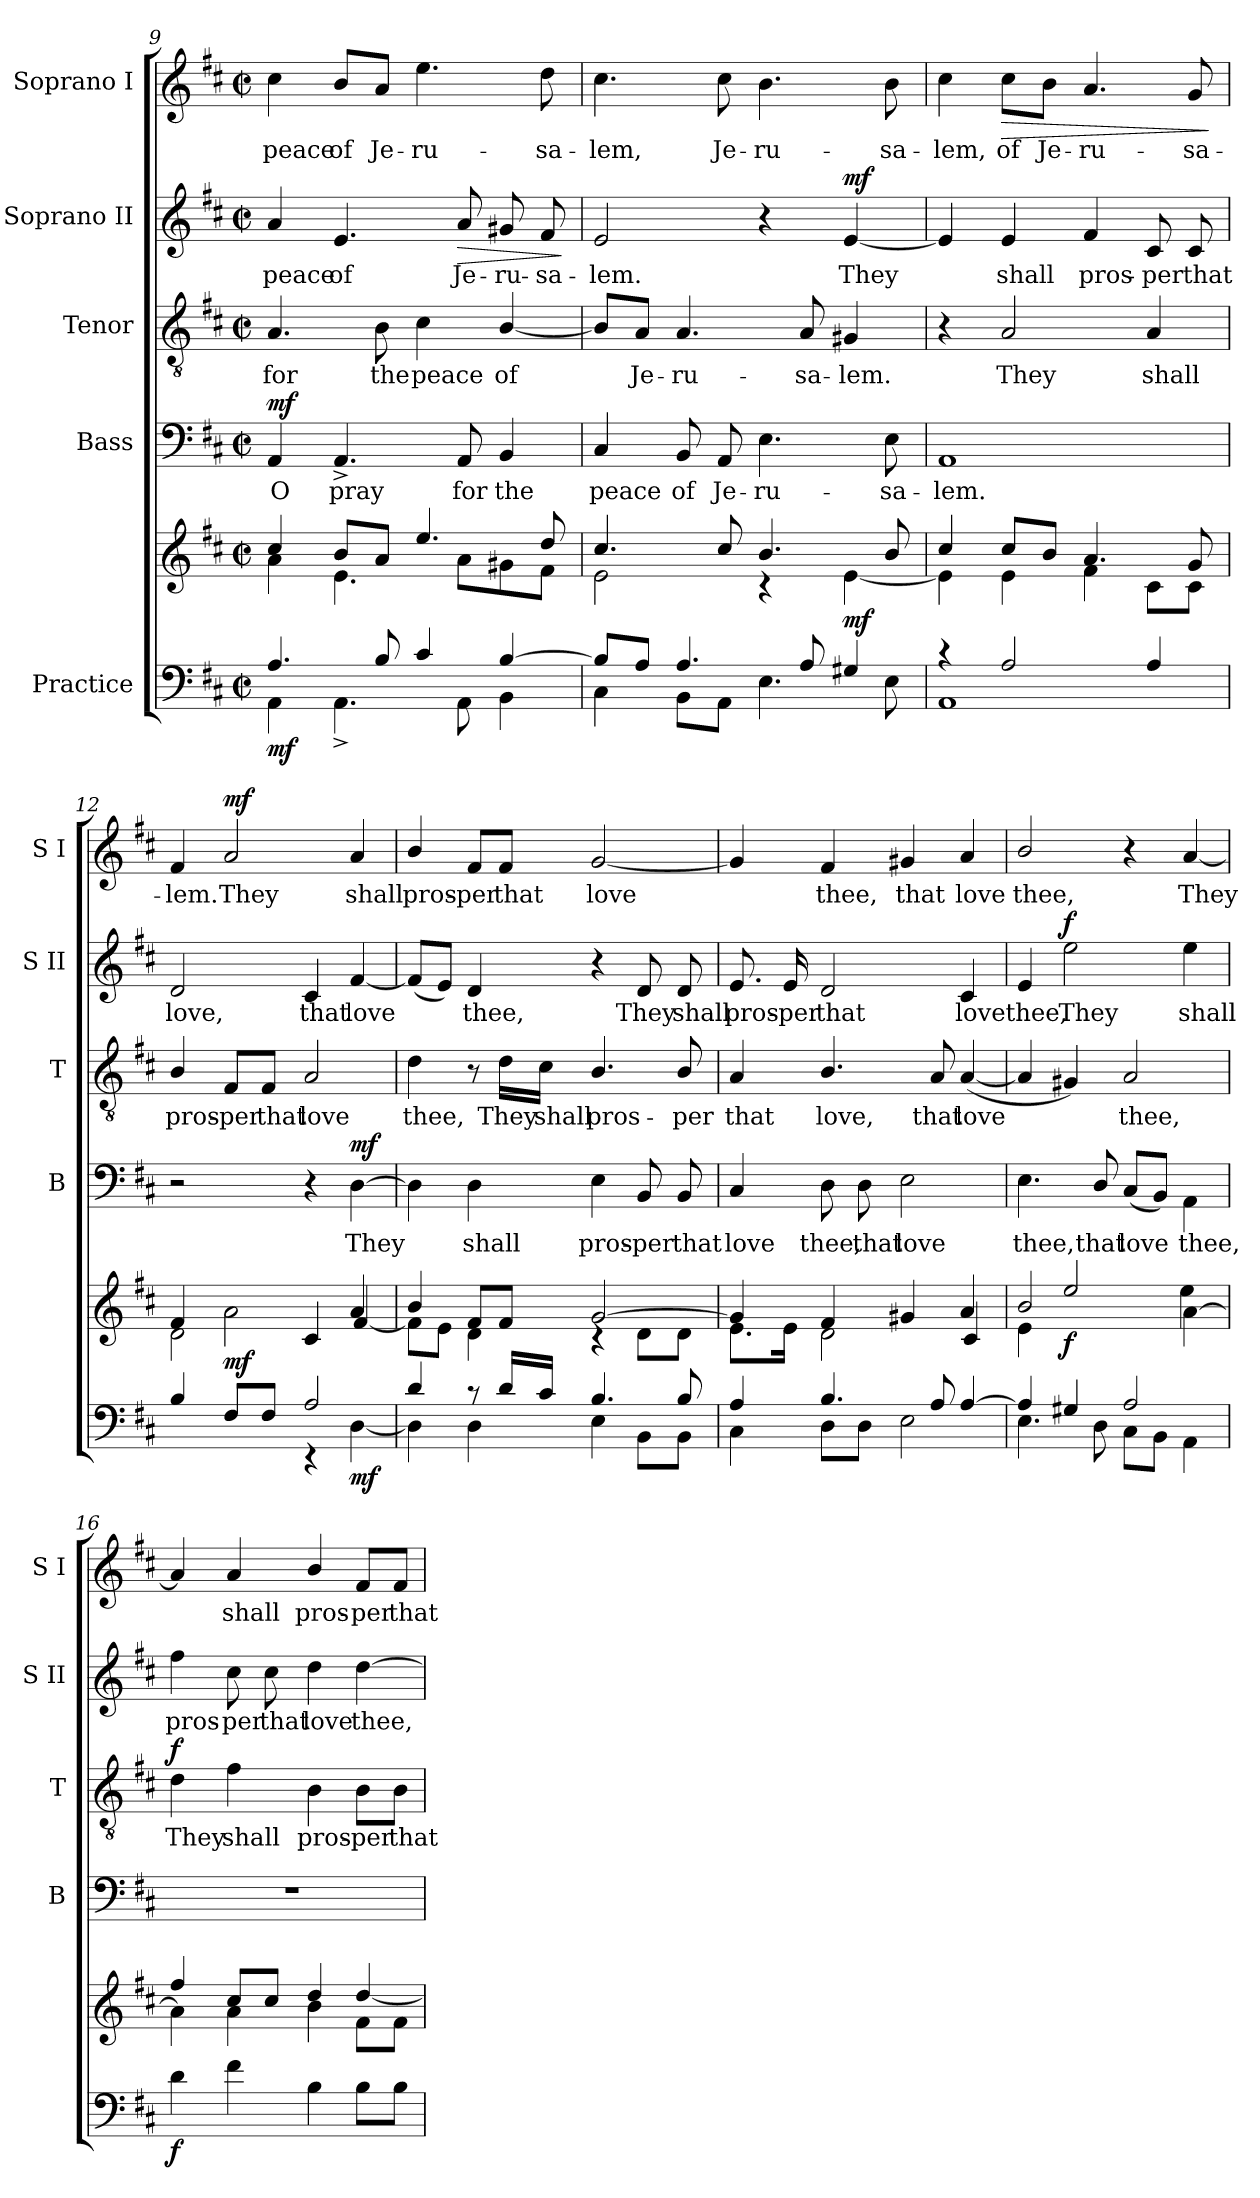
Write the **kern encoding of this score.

**kern	**kern	**dynam	**kern	**text	**dynam	**kern	**text	**dynam	**kern	**text	**dynam	**kern	**text	**dynam
*part5	*part5	*part5	*part4	*part4	*part4	*part3	*part3	*part3	*part2	*part2	*part2	*part1	*part1	*part1
*staff6	*staff5	*staff5/6	*staff4	*staff4	*staff4	*staff3	*staff3	*staff3	*staff2	*staff2	*staff2	*staff1	*staff1	*staff1
*I"Practice	*	*	*I"Bass	*	*	*I"Tenor	*	*	*I"Soprano II	*	*	*I"Soprano I	*	*
*	*	*	*I'B	*	*	*I'T	*	*	*I'S II	*	*	*I'S I	*	*
*clefF4	*clefG2	*	*clefF4	*	*	*clefGv2	*	*	*clefG2	*	*	*clefG2	*	*
*k[f#c#]	*k[f#c#]	*	*k[f#c#]	*	*	*k[f#c#]	*	*	*k[f#c#]	*	*	*k[f#c#]	*	*
*D:	*D:	*	*D:	*	*	*D:	*	*	*D:	*	*	*D:	*	*
*M2/2	*M2/2	*	*M2/2	*	*	*M2/2	*	*	*M2/2	*	*	*M2/2	*	*
*met(c|)	*met(c|)	*	*met(c|)	*	*	*met(c|)	*	*	*met(c|)	*	*	*met(c|)	*	*
=9	=9	=9	=9	=9	=9	=9	=9	=9	=9	=9	=9	=9	=9	=9
*^	*^	*	*	*	*	*	*	*	*	*	*	*	*	*
!	!	!	!	!LO:DY:b=2	!	!LO:LY:b	!LO:DY:b	!	!LO:LY:b	!	!	!LO:LY:b	!	!	!LO:LY:b	!
4.A/	4AA\	4cc#/	4a\	mf	4AA/	O	mf	4.A/	for	.	4a/	peace	.	4cc#\	peace	.
!	!	!	!	!	!	!LO:LY:b	!	!	!	!	!	!LO:LY:b	!	!	!LO:LY:b	!
.	4.AA^<\	8b/L	4.e\	.	4.AA^</	pray	.	.	.	.	4.e/	of	.	8b/L	of	.
!	!	!	!	!	!	!	!	!	!LO:LY:b	!	!	!	!	!	!LO:LY:b	!
8B/	.	8a/J	.	.	.	.	.	8B\	the	.	.	.	.	8a/J	Je-	.
!	!	!	!	!	!	!	!	!	!LO:LY:b	!	!	!	!	!	!LO:LY:b	!
4c#/	.	4.ee/	.	.	.	.	.	4c#\	peace	.	.	.	.	4.ee\	-ru-	.
!	!	!	!	!	!	!LO:LY:b	!	!	!	!	!	!LO:LY:b	!LO:HP:b	!	!	!
.	8AA\	.	8a\L	.	8AA/	for	.	.	.	.	8a/	Je-	>	.	.	.
!	!	!	!	!	!	!LO:LY:b	!	!	!LO:LY:b	!	!	!LO:LY:b	!	!	!	!
[>4B/	4BB\	.	8g#X\	.	4BB/	the	.	[4B/	of	.	8g#X/	-ru-	.	.	.	.
!	!	!	!	!	!	!	!	!	!	!	!	!LO:LY:b	!	!	!LO:LY:b	!
.	.	8dd/	8f#\J	.	.	.	.	.	.	.	8f#/	-sa-	.	8dd\	-sa-	.
*v	*v	*	*	*	*	*	*	*	*	*	*	*	*	*	*	*
*	*v	*v	*	*	*	*	*	*	*	*	*	*	*	*	*
.	.	.	.	.	.	.	.	.	.	.	]	.	.	.
!!LO:LB:g=z
=10	=10	=10	=10	=10	=10	=10	=10	=10	=10	=10	=10	=10	=10	=10
*^	*^	*	*	*	*	*	*	*	*	*	*	*	*	*
!	!	!	!	!	!	!LO:LY:b	!	!	!	!	!	!LO:LY:b	!	!	!LO:LY:b	!
8B/L]	4C#\	4.cc#/	2e\	.	4C#/	peace	.	8B/L]	.	.	2e/	-lem.	.	4.cc#\	-lem,	.
!	!	!	!	!	!	!	!	!	!LO:LY:b	!	!	!	!	!	!	!
8A/J	.	.	.	.	.	.	.	8A/J	Je-	.	.	.	.	.	.	.
!	!	!	!	!	!	!LO:LY:b	!	!	!LO:LY:b	!	!	!	!	!	!	!
4.A/	8BB\L	.	.	.	8BB/	of	.	4.A/	-ru-	.	.	.	.	.	.	.
!	!	!	!	!	!	!LO:LY:b	!	!	!	!	!	!	!	!	!LO:LY:b	!
.	8AA\J	8cc#/	.	.	8AA/	Je-	.	.	.	.	.	.	.	8cc#\	Je-	.
!	!	!	!	!	!	!LO:LY:b	!	!	!	!	!	!	!	!	!LO:LY:b	!
.	4.E\	4.b/	4rc	.	4.E\	-ru-	.	.	.	.	4r	.	.	4.b\	-ru-	.
!	!	!	!	!	!	!	!	!	!LO:LY:b	!	!	!	!	!	!	!
8A/	.	.	.	.	.	.	.	8A/	-sa-	.	.	.	.	.	.	.
!	!	!	!	!LO:DY:b	!	!	!	!	!LO:LY:b	!	!	!LO:LY:b	!LO:DY:b	!	!	!
4G#X/	.	.	[<4e\	mf	.	.	.	4G#X/	-lem.	.	[4e/	They	mf	.	.	.
!	!	!	!	!	!	!LO:LY:b	!	!	!	!	!	!	!	!	!LO:LY:b	!
.	8E\	8b/	.	.	8E\	-sa-	.	.	.	.	.	.	.	8b\	-sa-	.
=11	=11	=11	=11	=11	=11	=11	=11	=11	=11	=11	=11	=11	=11	=11	=11	=11
!	!	!	!	!	!	!LO:LY:b	!	!	!	!	!	!	!	!	!LO:LY:b	!
4rc	1AA	4cc#/	4e\]	.	1AA	-lem.	.	4r	.	.	4e/]	.	.	4cc#\	-lem,	.
!	!	!	!	!	!	!	!	!	!LO:LY:b	!	!	!LO:LY:b	!	!	!LO:LY:b	!LO:HP:b
2A/	.	8cc#/L	4e\	.	.	.	.	2A/	They	.	4e/	shall	.	8cc#\L	of	>
!	!	!	!	!	!	!	!	!	!	!	!	!	!	!	!LO:LY:b	!
.	.	8b/J	.	.	.	.	.	.	.	.	.	.	.	8b\J	Je-	.
!	!	!	!	!	!	!	!	!	!	!	!	!LO:LY:b	!	!	!LO:LY:b	!
.	.	4.a/	4f#\	.	.	.	.	.	.	.	4f#/	pros-	.	4.a/	-ru-	.
!	!	!	!	!	!	!	!	!	!LO:LY:b	!	!	!LO:LY:b	!	!	!	!
4A/	.	.	8c#\L	.	.	.	.	4A/	shall	.	8c#/	-per	.	.	.	.
!	!	!	!	!	!	!	!	!	!	!	!	!LO:LY:b	!	!	!LO:LY:b	!
.	.	8g/	8c#\J	.	.	.	.	.	.	.	8c#/	that	.	8g/	-sa-	.
*v	*v	*	*	*	*	*	*	*	*	*	*	*	*	*	*	*
*	*v	*v	*	*	*	*	*	*	*	*	*	*	*	*	*
.	.	.	.	.	.	.	.	.	.	.	.	.	.	]
=12	=12	=12	=12	=12	=12	=12	=12	=12	=12	=12	=12	=12	=12	=12
*^	*^	*	*	*	*	*	*	*	*	*	*	*	*	*
!	!	!	!	!	!	!	!	!	!LO:LY:b	!	!	!LO:LY:b	!	!	!LO:LY:b	!
4B/	2ryy	4f#/	2d\	.	2r	.	.	4B/	pros-	.	2d/	love,	.	4f#/	-lem.	.
!	!	!	!	!LO:DY:b	!	!	!	!	!LO:LY:b	!	!	!	!	!	!LO:LY:b	!LO:DY:b
8F#/L	.	2a\	.	mf	.	.	.	8F#/L	-per	.	.	.	.	2a/	They	mf
!	!	!	!	!	!	!	!	!	!LO:LY:b	!	!	!	!	!	!	!
8F#/J	.	.	.	.	.	.	.	8F#/J	that	.	.	.	.	.	.	.
!	!	!	!	!	!	!	!	!	!LO:LY:b	!	!	!LO:LY:b	!	!	!	!
2A/	4rEE	.	4c#/	.	4r	.	.	2A/	love	.	4c#/	that	.	.	.	.
!	!	!	!	!LO:DY:b=2	!	!LO:LY:b	!LO:DY:b	!	!	!	!	!LO:LY:b	!	!	!LO:LY:b	!
.	[<4D\	4a/	[>4f#/	mf	[4D\	They	mf	.	.	.	[4f#/	love	.	4a/	shall	.
!!LO:PB:g=z
=13	=13	=13	=13	=13	=13	=13	=13	=13	=13	=13	=13	=13	=13	=13	=13	=13
!	!	!	!	!	!	!	!	!	!LO:LY:b	!	!	!	!	!	!LO:LY:b	!
4d/	4D\]	4b/	8f#\L]	.	4D\]	.	.	4d\	thee,	.	(<8f#/L]	.	.	4b/	pros-	.
.	.	.	8e\J	.	.	.	.	.	.	.	8e/J)	.	.	.	.	.
!	!	!	!	!	!	!LO:LY:b	!	!	!	!	!	!LO:LY:b	!	!	!LO:LY:b	!
8rc	4D\	8f#/L	4d\	.	4D\	shall	.	8r	.	.	4d/	thee,	.	8f#/L	-per	.
!	!	!	!	!	!	!	!	!	!LO:LY:b	!	!	!	!	!	!LO:LY:b	!
16d/LL	.	8f#/J	.	.	.	.	.	16d\LL	They	.	.	.	.	8f#/J	that	.
!	!	!	!	!	!	!	!	!	!LO:LY:b	!	!	!	!	!	!	!
16c#/JJ	.	.	.	.	.	.	.	16c#\JJ	shall	.	.	.	.	.	.	.
!	!	!	!	!	!	!LO:LY:b	!	!	!LO:LY:b	!	!	!	!	!	!LO:LY:b	!
4.B/	4E\	[>2g/	4rc	.	4E\	pros-	.	4.B/	pros-	.	4r	.	.	[2g/	love	.
!	!	!	!	!	!	!LO:LY:b	!	!	!	!	!	!LO:LY:b	!	!	!	!
.	8BB\L	.	8d\L	.	8BB/	-per	.	.	.	.	8d/	They	.	.	.	.
!	!	!	!	!	!	!LO:LY:b	!	!	!LO:LY:b	!	!	!LO:LY:b	!	!	!	!
8B/	8BB\J	.	8d\J	.	8BB/	that	.	8B/	-per	.	8d/	shall	.	.	.	.
=14	=14	=14	=14	=14	=14	=14	=14	=14	=14	=14	=14	=14	=14	=14	=14	=14
!	!	!	!	!	!	!LO:LY:b	!	!	!LO:LY:b	!	!	!LO:LY:b	!	!	!	!
4A/	4C#\	4g/]	8.e\L	.	4C#/	love	.	4A/	that	.	8.e/	pros-	.	4g/]	.	.
!	!	!	!	!	!	!	!	!	!	!	!	!LO:LY:b	!	!	!	!
.	.	.	16e\Jk	.	.	.	.	.	.	.	16e/	-per	.	.	.	.
!	!	!	!	!	!	!LO:LY:b	!	!	!LO:LY:b	!	!	!LO:LY:b	!	!	!LO:LY:b	!
4.B/	8D\L	4f#/	2d\	.	8D\	thee,	.	4.B/	love,	.	2d/	that	.	4f#/	thee,	.
!	!	!	!	!	!	!LO:LY:b	!	!	!	!	!	!	!	!	!	!
.	8D\J	.	.	.	8D\	that	.	.	.	.	.	.	.	.	.	.
!	!	!	!	!	!	!LO:LY:b	!	!	!	!	!	!	!	!	!LO:LY:b	!
.	2E\	4g#X/	.	.	2E\	love	.	.	.	.	.	.	.	4g#X/	that	.
!	!	!	!	!	!	!	!	!	!LO:LY:b	!	!	!	!	!	!	!
8A/	.	.	.	.	.	.	.	8A/	that	.	.	.	.	.	.	.
!	!	!	!	!	!	!	!	!	!LO:LY:b	!	!	!LO:LY:b	!	!	!LO:LY:b	!
[>4A/	.	4a/	4c#/	.	.	.	.	(<[4A/	love	.	4c#/	love	.	4a/	love	.
=15	=15	=15	=15	=15	=15	=15	=15	=15	=15	=15	=15	=15	=15	=15	=15	=15
!	!	!	!	!	!	!LO:LY:b	!	!	!	!	!	!LO:LY:b	!	!	!LO:LY:b	!
4A/]	4.E\	2b/	4e\	.	4.E\	thee,	.	4A/]	.	.	4e/	thee,	.	2b/	thee,	.
!	!	!	!	!LO:DY:b	!	!	!	!	!	!	!	!LO:LY:b	!LO:DY:b	!	!	!
4G#X/	.	.	2ee/	f	.	.	.	4G#X/)	.	.	2ee\	They	f	.	.	.
!	!	!	!	!	!	!LO:LY:b	!	!	!	!	!	!	!	!	!	!
.	8D\	.	.	.	8D/	that	.	.	.	.	.	.	.	.	.	.
!	!	!	!	!	!	!LO:LY:b	!	!	!LO:LY:b	!	!	!	!	!	!	!
2A/	8C#\L	4ryy	.	.	(<8C#/L	love	.	2A/	thee,	.	.	.	.	4r	.	.
.	8BB\J	.	.	.	8BB/J)	.	.	.	.	.	.	.	.	.	.	.
!	!	!	!	!	!	!LO:LY:b	!	!	!	!	!	!LO:LY:b	!	!	!LO:LY:b	!
.	4AA\	[<4a\	4ee\	.	4AA\	thee,	.	.	.	.	4ee\	shall	.	[4a/	They	.
!!LO:LB:g=z
=16	=16	=16	=16	=16	=16	=16	=16	=16	=16	=16	=16	=16	=16	=16	=16	=16
!	!	!	!	!LO:DY:b=2	!	!	!	!	!LO:LY:b	!LO:DY:b	!	!LO:LY:b	!	!	!	!
4d\	1ryy	4a\]	4ff#/	f	1r	.	.	4d\	They	f	4ff#\	pros-	.	4a/]	.	.
!	!	!	!	!	!	!	!	!	!LO:LY:b	!	!	!LO:LY:b	!	!	!LO:LY:b	!
4f#\	.	4a\	8cc#/L	.	.	.	.	4f#\	shall	.	8cc#\	-per	.	4a/	shall	.
!	!	!	!	!	!	!	!	!	!	!	!	!LO:LY:b	!	!	!	!
.	.	.	8cc#/J	.	.	.	.	.	.	.	8cc#\	that	.	.	.	.
!	!	!	!	!	!	!	!	!	!LO:LY:b	!	!	!LO:LY:b	!	!	!LO:LY:b	!
4B\	.	4b\	4dd/	.	.	.	.	4B\	pros-	.	4dd\	love	.	4b/	pros-	.
!	!	!	!	!	!	!	!	!	!LO:LY:b	!	!	!LO:LY:b	!	!	!LO:LY:b	!
8B\L	.	8f#\L	[>4dd/	.	.	.	.	8B\L	-per	.	[4dd\	thee,	.	8f#/L	-per	.
!	!	!	!	!	!	!	!	!	!LO:LY:b	!	!	!	!	!	!LO:LY:b	!
8B\J	.	8f#\J	.	.	.	.	.	8B\J	that	.	.	.	.	8f#/J	that	.
*v	*v	*	*	*	*	*	*	*	*	*	*	*	*	*	*	*
*	*v	*v	*	*	*	*	*	*	*	*	*	*	*	*	*
=	=	=	=	=	=	=	=	=	=	=	=	=	=	=
*-	*-	*-	*-	*-	*-	*-	*-	*-	*-	*-	*-	*-	*-	*-
